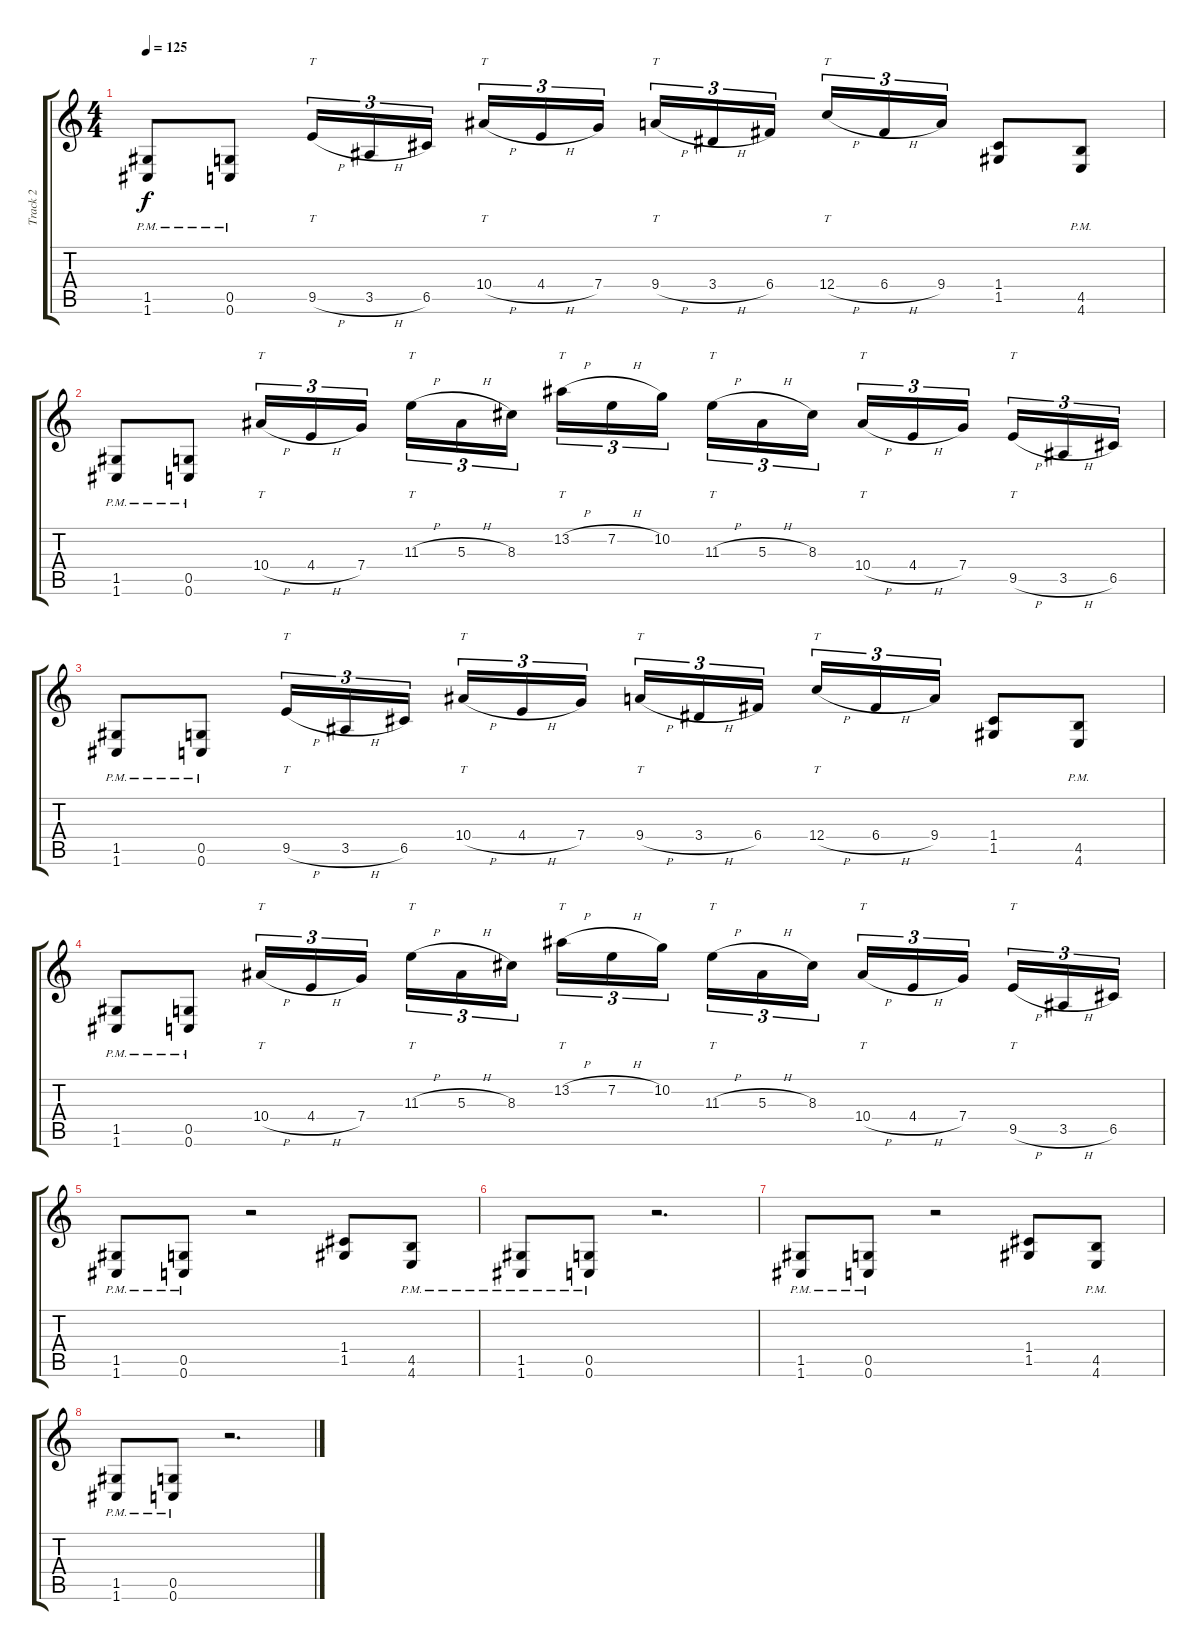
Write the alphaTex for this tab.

\track ("Track 2" "Track 2") {instrument distortionguitar}
\staff {score tabs}
\tuning (D4 A3 F3 C3 G2 C2) {hide}
\ts (4 4)
\tempo 125
\clef g2
\ks c
(1.5{pm} 1.6{pm}).8{dy f} (0.5{pm} 0.6{pm}).8 9.5{h}.16{tt tu (3 2)} 3.5{h}.16{tu (3 2)} 6.5.16{tu (3 2) beam splitsecondary} 10.4{h}.16{tt tu (3 2)} 4.4{h}.16{tu (3 2)} 7.4.16{tu (3 2)} 9.4{h}.16{tt tu (3 2)} 3.4{h}.16{tu (3 2)} 6.4.16{tu (3 2) beam splitsecondary} 12.4{h}.16{tt tu (3 2)} 6.4{h}.16{tu (3 2)} 9.4.16{tu (3 2)} (1.4 1.5).8 (4.5{pm} 4.6{pm}).8 |
(1.5{pm} 1.6{pm}).8 (0.5{pm} 0.6{pm}).8 10.4{h}.16{tt tu (3 2)} 4.4{h}.16{tu (3 2)} 7.4.16{tu (3 2) beam splitsecondary} 11.3{h}.16{tt tu (3 2)} 5.3{h}.16{tu (3 2)} 8.3.16{tu (3 2)} 13.2{h}.16{tt tu (3 2)} 7.2{h}.16{tu (3 2)} 10.2.16{tu (3 2) beam splitsecondary} 11.3{h}.16{tt tu (3 2)} 5.3{h}.16{tu (3 2)} 8.3.16{tu (3 2)} 10.4{h}.16{tt tu (3 2)} 4.4{h}.16{tu (3 2)} 7.4.16{tu (3 2) beam splitsecondary} 9.5{h}.16{tt tu (3 2)} 3.5{h}.16{tu (3 2)} 6.5.16{tu (3 2)} |
(1.5{pm} 1.6{pm}).8 (0.5{pm} 0.6{pm}).8 9.5{h}.16{tt tu (3 2)} 3.5{h}.16{tu (3 2)} 6.5.16{tu (3 2) beam splitsecondary} 10.4{h}.16{tt tu (3 2)} 4.4{h}.16{tu (3 2)} 7.4.16{tu (3 2)} 9.4{h}.16{tt tu (3 2)} 3.4{h}.16{tu (3 2)} 6.4.16{tu (3 2) beam splitsecondary} 12.4{h}.16{tt tu (3 2)} 6.4{h}.16{tu (3 2)} 9.4.16{tu (3 2)} (1.4 1.5).8 (4.5{pm} 4.6{pm}).8 |
(1.5{pm} 1.6{pm}).8 (0.5{pm} 0.6{pm}).8 10.4{h}.16{tt tu (3 2)} 4.4{h}.16{tu (3 2)} 7.4.16{tu (3 2) beam splitsecondary} 11.3{h}.16{tt tu (3 2)} 5.3{h}.16{tu (3 2)} 8.3.16{tu (3 2)} 13.2{h}.16{tt tu (3 2)} 7.2{h}.16{tu (3 2)} 10.2.16{tu (3 2) beam splitsecondary} 11.3{h}.16{tt tu (3 2)} 5.3{h}.16{tu (3 2)} 8.3.16{tu (3 2)} 10.4{h}.16{tt tu (3 2)} 4.4{h}.16{tu (3 2)} 7.4.16{tu (3 2) beam splitsecondary} 9.5{h}.16{tt tu (3 2)} 3.5{h}.16{tu (3 2)} 6.5.16{tu (3 2)} |
(1.5{pm} 1.6{pm}).8 (0.5{pm} 0.6{pm}).8 r.2 (1.4 1.5).8 (4.5{pm} 4.6{pm}).8 |
(1.5{pm} 1.6{pm}).8 (0.5{pm} 0.6{pm}).8 r.2{d} |
(1.5{pm} 1.6{pm}).8 (0.5{pm} 0.6{pm}).8 r.2 (1.4 1.5).8 (4.5{pm} 4.6{pm}).8 |
(1.5{pm} 1.6{pm}).8 (0.5{pm} 0.6{pm}).8 r.2{d}
